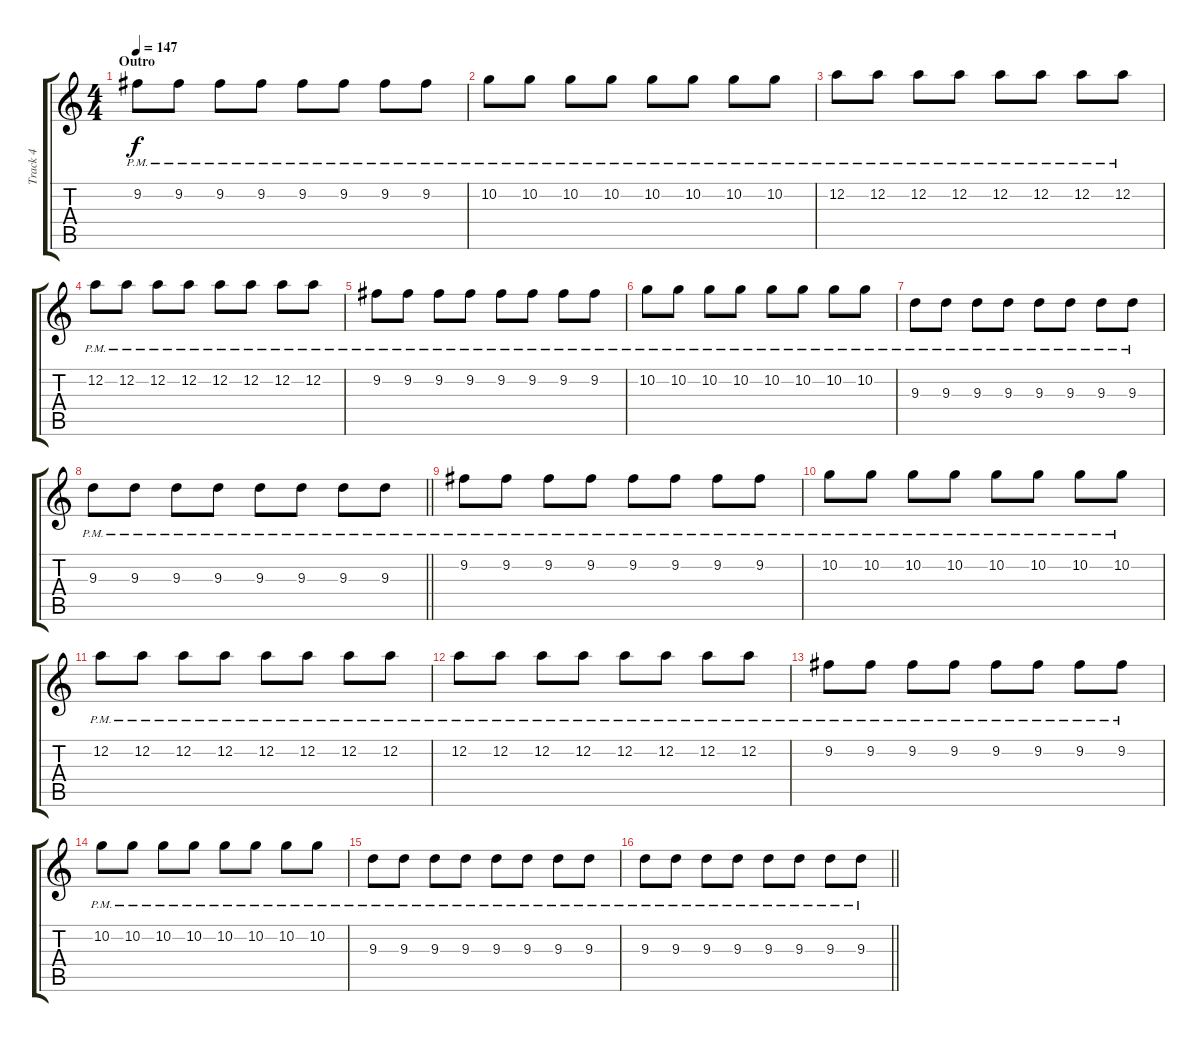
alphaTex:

\track ("Track 4" "Track 4") {instrument distortionguitar}
\staff {score tabs}
\tuning (D4 A3 F3 C3 G2 C2) {hide}
\ts (4 4)
\section ("" "Outro")
\tempo 147
\clef g2
\ks c
9.2{pm}.8{dy f} 9.2{pm}.8 9.2{pm}.8 9.2{pm}.8 9.2{pm}.8 9.2{pm}.8 9.2{pm}.8 9.2{pm}.8 |
10.2{pm}.8 10.2{pm}.8 10.2{pm}.8 10.2{pm}.8 10.2{pm}.8 10.2{pm}.8 10.2{pm}.8 10.2{pm}.8 |
12.2{pm}.8 12.2{pm}.8 12.2{pm}.8 12.2{pm}.8 12.2{pm}.8 12.2{pm}.8 12.2{pm}.8 12.2{pm}.8 |
12.2{pm}.8 12.2{pm}.8 12.2{pm}.8 12.2{pm}.8 12.2{pm}.8 12.2{pm}.8 12.2{pm}.8 12.2{pm}.8 |
9.2{pm}.8 9.2{pm}.8 9.2{pm}.8 9.2{pm}.8 9.2{pm}.8 9.2{pm}.8 9.2{pm}.8 9.2{pm}.8 |
10.2{pm}.8 10.2{pm}.8 10.2{pm}.8 10.2{pm}.8 10.2{pm}.8 10.2{pm}.8 10.2{pm}.8 10.2{pm}.8 |
9.3{pm}.8 9.3{pm}.8 9.3{pm}.8 9.3{pm}.8 9.3{pm}.8 9.3{pm}.8 9.3{pm}.8 9.3{pm}.8 |
\barLineRight lightlight
9.3{pm}.8 9.3{pm}.8 9.3{pm}.8 9.3{pm}.8 9.3{pm}.8 9.3{pm}.8 9.3{pm}.8 9.3{pm}.8 |
9.2{pm}.8 9.2{pm}.8 9.2{pm}.8 9.2{pm}.8 9.2{pm}.8 9.2{pm}.8 9.2{pm}.8 9.2{pm}.8 |
10.2{pm}.8 10.2{pm}.8 10.2{pm}.8 10.2{pm}.8 10.2{pm}.8 10.2{pm}.8 10.2{pm}.8 10.2{pm}.8 |
12.2{pm}.8 12.2{pm}.8 12.2{pm}.8 12.2{pm}.8 12.2{pm}.8 12.2{pm}.8 12.2{pm}.8 12.2{pm}.8 |
12.2{pm}.8 12.2{pm}.8 12.2{pm}.8 12.2{pm}.8 12.2{pm}.8 12.2{pm}.8 12.2{pm}.8 12.2{pm}.8 |
9.2{pm}.8 9.2{pm}.8 9.2{pm}.8 9.2{pm}.8 9.2{pm}.8 9.2{pm}.8 9.2{pm}.8 9.2{pm}.8 |
10.2{pm}.8 10.2{pm}.8 10.2{pm}.8 10.2{pm}.8 10.2{pm}.8 10.2{pm}.8 10.2{pm}.8 10.2{pm}.8 |
9.3{pm}.8 9.3{pm}.8 9.3{pm}.8 9.3{pm}.8 9.3{pm}.8 9.3{pm}.8 9.3{pm}.8 9.3{pm}.8 |
\barLineRight lightlight
9.3{pm}.8 9.3{pm}.8 9.3{pm}.8 9.3{pm}.8 9.3{pm}.8 9.3{pm}.8 9.3{pm}.8 9.3{pm}.8
